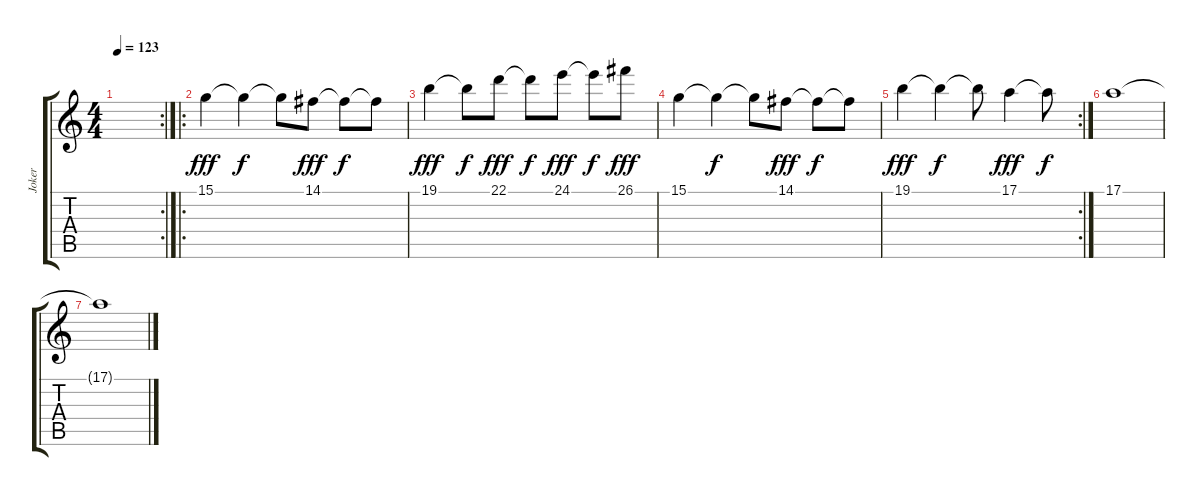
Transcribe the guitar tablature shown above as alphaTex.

\track ("Joker" "Joker") {instrument pad5bowed}
\staff {score tabs}
\tuning (E4 B3 G3 D3 A2 E2) {hide}
\rc 2
\ts (4 4)
\tempo 123
\clef g2
\ks c
|
\ro
15.1.4{dy fff} 15.1{t}.4{dy f} 15.1{t}.8 14.1.8{dy fff} 14.1{t}.8{dy f} 14.1{t}.8 |
19.1.4{dy fff} 19.1{t}.8{dy f} 22.1.8{dy fff} 22.1{t}.8{dy f} 24.1.8{dy fff} 24.1{t}.8{dy f} 26.1.8{dy fff} |
15.1.4 15.1{t}.4{dy f} 15.1{t}.8 14.1.8{dy fff} 14.1{t}.8{dy f} 14.1{t}.8 |
\rc 2
19.1.4{dy fff} 19.1{t}.4{dy f} 19.1{t}.8 17.1.4{dy fff} 17.1{t}.8{dy f} |
17.1.1 |
17.1{t}.1{volume 0}
